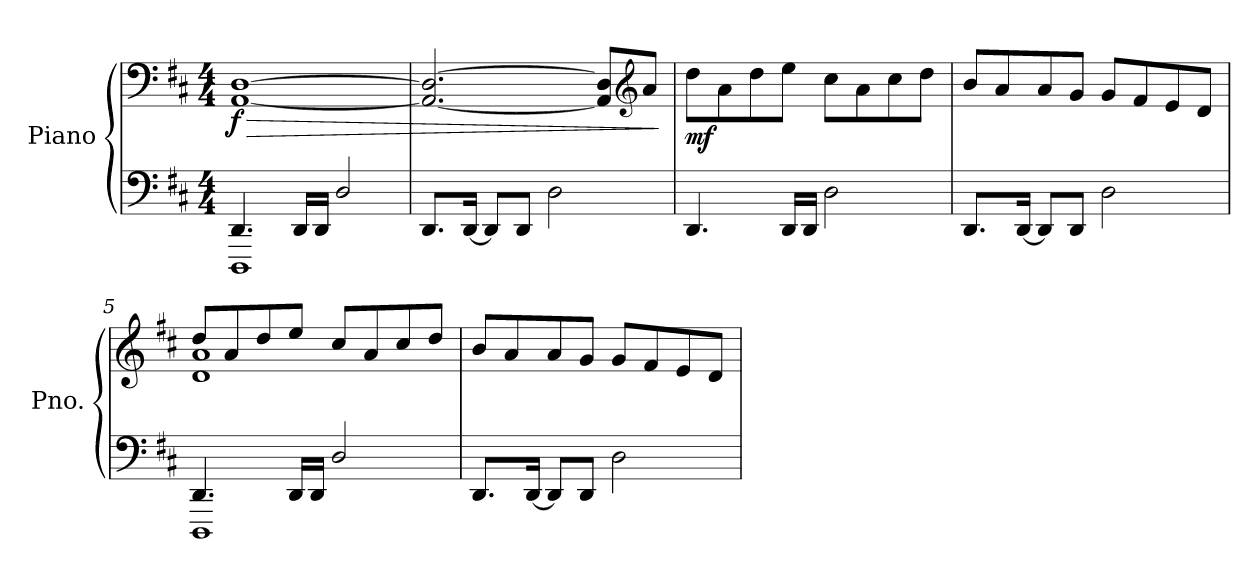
**kern	**kern	**dynam
*part1	*part1	*part1
*staff2	*staff1	*staff1/2
*I"Piano	*	*
*I'Pno.	*	*
*clefF4	*clefF4	*
*k[f#c#]	*k[f#c#]	*
*M4/4	*M4/4	*
*MM111	*MM111	*
=1	=1	=1
*^	*	*
!	!	!	!LO:HP:b
!	!	!	!LO:DY:n=1:b
4.DD/	1DDD	[1AA [1D	> f
16DD/LL	.	.	.
16DD/JJ	.	.	.
2D/	.	.	.
*v	*v	*	*
=2	=2	=2
8.DD/L	2.AA/_ 2.D/_	.
[16DD/Jk	.	.
8DD/L]	.	.
8DD/J	.	.
2D\	.	.
.	8AA/] 8D/]L	.
*	*clefG2	*
.	8a/J	.
.	.	]
=3	=3	=3
!	!	!LO:DY:b
4.DD/	8dd\L	mf
.	8a\	.
.	8dd\	.
16DD/LL	8ee\J	.
16DD/JJ	.	.
2D\	8cc#\L	.
.	8a\	.
.	8cc#\	.
.	8dd\J	.
=4	=4	=4
8.DD/L	8b/L	.
.	8a/	.
[16DD/Jk	.	.
8DD/L]	8a/	.
8DD/J	8g/J	.
2D\	8g/L	.
.	8f#/	.
.	8e/	.
.	8d/J	.
=5	=5	=5
*^	*^	*
4.DD/	1DDD	8dd/L	1d 1a	.
.	.	8a/	.	.
.	.	8dd/	.	.
16DD/LL	.	8ee/J	.	.
16DD/JJ	.	.	.	.
2D/	.	8cc#/L	.	.
.	.	8a/	.	.
.	.	8cc#/	.	.
.	.	8dd/J	.	.
*v	*v	*	*	*
*	*v	*v	*
!!LO:LB:g=z
=6	=6	=6
8.DD/L	8b/L	.
.	8a/	.
[16DD/Jk	.	.
8DD/L]	8a/	.
8DD/J	8g/J	.
2D\	8g/L	.
.	8f#/	.
.	8e/	.
.	8d/J	.
=	=	=
*-	*-	*-
